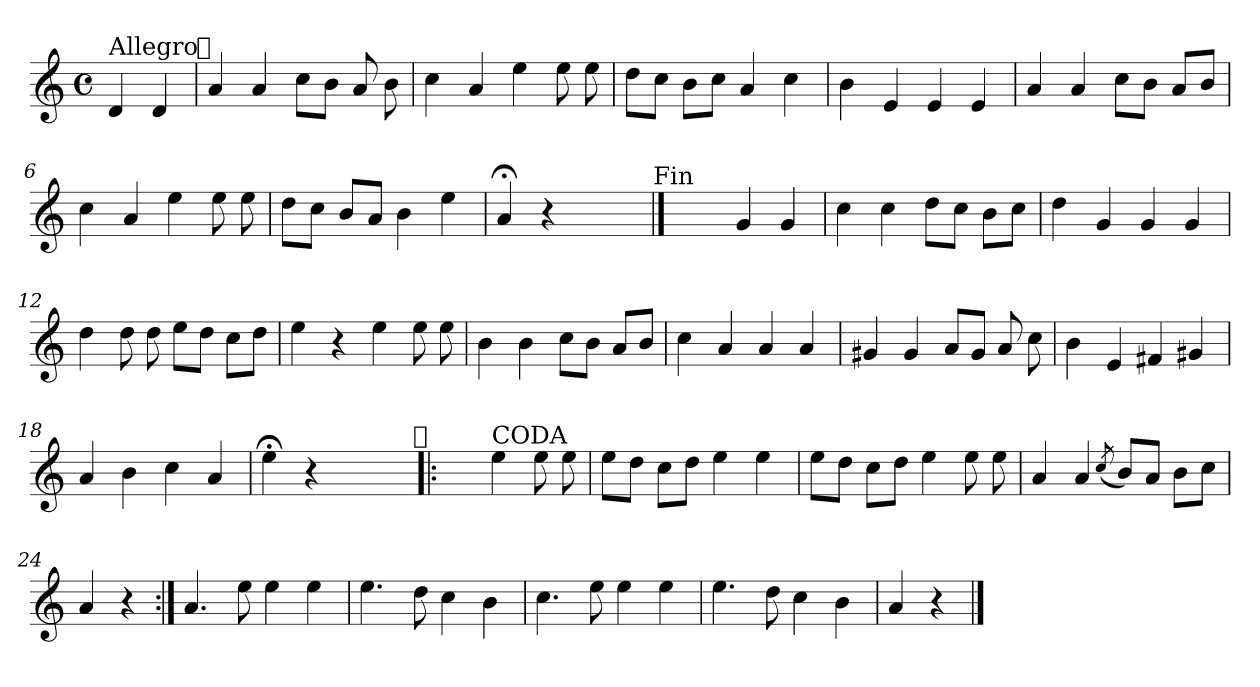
**kern
*part1
*staff1
*clefG2
*k[]
*C:
*M4/4
*met(c)
=
!LO:TX:a:t=Allegro
4d/
4d/
!LO:TX:a:t=𝄋
=1
4a/
4a/
8cc\L
8b\J
8a/
8b\
=2
4cc\
4a/
4ee\
8ee\
8ee\
=3
8dd\L
8cc\J
8b\L
8cc\J
4a/
4cc\
=4
4b\
4e/
4e/
4e/
!!LO:LB:g=z
=5
4a/
4a/
8cc\L
8b\J
8a/L
8b/J
=6
4cc\
4a/
4ee\
8ee\
8ee\
=7
8dd\L
8cc\J
8b/L
8a/J
4b\
4ee\
=8
4a;</
4r
2ryy
!LO:TX:a:t=Fin
==9
2ryy
4g/
4g/
=10
4cc\
4cc\
8dd\L
8cc\J
8b\L
8cc\J
!!LO:LB:g=z
=11
4dd\
4g/
4g/
4g/
=12
4dd\
8dd\
8dd\
8ee\L
8dd\J
8cc\L
8dd\J
=13
4ee\
4r
4ee\
8ee\
8ee\
=14
4b\
4b\
8cc\L
8b\J
8a/L
8b/J
=15
4cc\
4a/
4a/
4a/
=16
4g#X/
4g#/
8a/L
8g#/J
8a/
8cc\
!!LO:LB:g=z
=17
4b\
4e/
4f#X/
4g#X/
=18
4a/
4b\
4cc\
4a/
=19
4ee;<\
4r
2ryy
!LO:TX:a:t=𝄋
=20!|:
2ryy
!LO:TX:a:t=CODA
4ee\
8ee\
8ee\
=21
8ee\L
8dd\J
8cc\L
8dd\J
4ee\
4ee\
=22
8ee\L
8dd\J
8cc\L
8dd\J
4ee\
8ee\
8ee\
!!LO:LB:g=z
=23
4a/
4a/
(<8qcc/
8b/L)
8a/J
8b\L
8cc\J
=24
4a/
4r
=25:|!
4.a/
8ee\
4ee\
4ee\
=26
4.ee\
8dd\
4cc\
4b\
=27
4.cc\
8ee\
4ee\
4ee\
=28
4.ee\
8dd\
4cc\
4b\
!!LO:LB:g=z
=29
4a/
4r
==
*-
